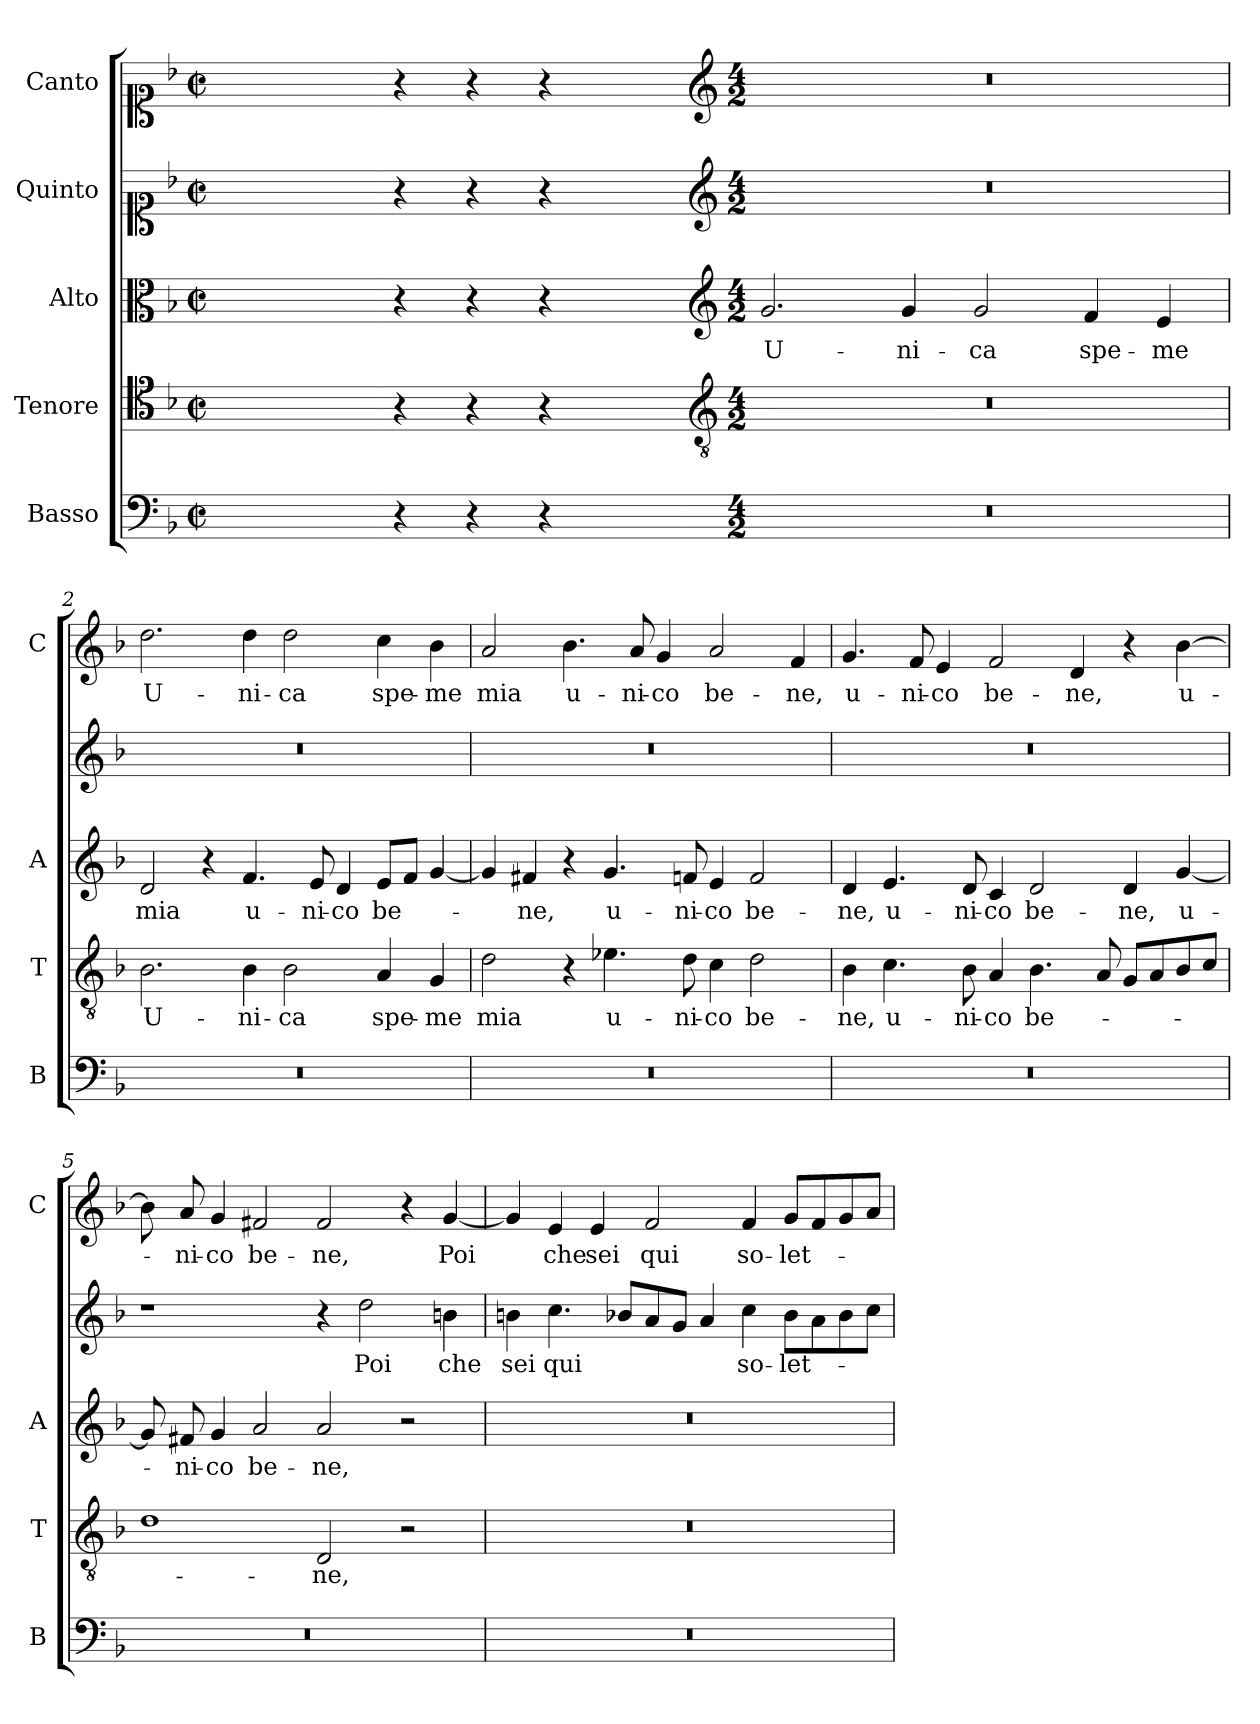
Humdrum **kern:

**kern	**kern	**text	**kern	**text	**kern	**text	**kern	**text
*part5	*part4	*part4	*part3	*part3	*part2	*part2	*part1	*part1
*staff5	*staff4	*staff4	*staff3	*staff3	*staff2	*staff2	*staff1	*staff1
*I"Basso	*I"Tenore	*	*I"Alto	*	*I"Quinto	*	*I"Canto	*
*I'B	*I'T	*	*I'A	*	*	*	*I'C	*
*clefF4	*clefC4	*	*clefC3	*	*clefC1	*	*clefC1	*
*k[b-]	*k[b-]	*	*k[b-]	*	*k[b-]	*	*k[b-]	*
*F:	*F:	*	*F:	*	*F:	*	*F:	*
*M2/2	*M2/2	*	*M2/2	*	*M2/2	*	*M2/2	*
*met(c|)	*met(c|)	*	*met(c|)	*	*met(c|)	*	*met(c|)	*
=	=	=	=	=	=	=	=	=
1ryy	1ryy	.	1ryy	.	1ryy	.	1ryy	.
=1X-	=1X-	=1X-	=1X-	=1X-	=1X-	=1X-	=1X-	=1X-
4r	4r	.	4r	.	4r	.	4r	.
4r	4r	.	4r	.	4r	.	4r	.
4r	4r	.	4r	.	4r	.	4r	.
4ryy	4ryy	.	4ryy	.	4ryy	.	4ryy	.
=1-	=1-	=1-	=1-	=1-	=1-	=1-	=1-	=1-
*	*clefGv2	*	*clefG2	*	*clefG2	*	*clefG2	*
*M4/2	*M4/2	*	*M4/2	*	*M4/2	*	*M4/2	*
!	!	!	!	!LO:LY:b	!	!	!	!
0r	0r	.	2.g/	U-	0r	.	0r	.
!	!	!	!	!LO:LY:b	!	!	!	!
.	.	.	4g/	-ni-	.	.	.	.
!	!	!	!	!LO:LY:b	!	!	!	!
.	.	.	2g/	-ca	.	.	.	.
!	!	!	!	!LO:LY:b	!	!	!	!
.	.	.	4f/	spe-	.	.	.	.
!	!	!	!	!LO:LY:b	!	!	!	!
.	.	.	4e/	-me	.	.	.	.
=2	=2	=2	=2	=2	=2	=2	=2	=2
!	!	!LO:LY:b	!	!LO:LY:b	!	!	!	!LO:LY:b
0r	2.B-\	U-	2d/	mia	0r	.	2.dd\	U-
.	.	.	4r	.	.	.	.	.
!	!	!LO:LY:b	!	!LO:LY:b	!	!	!	!LO:LY:b
.	4B-\	-ni-	4.f/	u-	.	.	4dd\	-ni-
!	!	!LO:LY:b	!	!	!	!	!	!LO:LY:b
.	2B-\	-ca	.	.	.	.	2dd\	-ca
!	!	!	!	!LO:LY:b	!	!	!	!
.	.	.	8e/	-ni-	.	.	.	.
!	!	!	!	!LO:LY:b	!	!	!	!
.	.	.	4d/	-co	.	.	.	.
!	!	!LO:LY:b	!	!LO:LY:b	!	!	!	!LO:LY:b
.	4A/	spe-	8e/L	be-	.	.	4cc\	spe-
.	.	.	8f/J	.	.	.	.	.
!	!	!LO:LY:b	!	!	!	!	!	!LO:LY:b
.	4G/	-me	[4g/	.	.	.	4b-\	-me
=3	=3	=3	=3	=3	=3	=3	=3	=3
!	!	!LO:LY:b	!	!	!	!	!	!LO:LY:b
0r	2d\	mia	4g/]	.	0r	.	2a/	mia
!	!	!	!	!LO:LY:b	!	!	!	!
.	.	.	4f#X/	-ne,	.	.	.	.
!	!	!	!	!	!	!	!	!LO:LY:b
.	4r	.	4r	.	.	.	4.b-\	u-
!	!	!LO:LY:b	!	!LO:LY:b	!	!	!	!
.	4.e-X\	u-	4.g/	u-	.	.	.	.
!	!	!	!	!	!	!	!	!LO:LY:b
.	.	.	.	.	.	.	8a/	-ni-
!	!	!	!	!	!	!	!	!LO:LY:b
.	.	.	.	.	.	.	4g/	-co
!	!	!LO:LY:b	!	!LO:LY:b	!	!	!	!
.	8d\	-ni-	8fn/	-ni-	.	.	.	.
!	!	!LO:LY:b	!	!LO:LY:b	!	!	!	!LO:LY:b
.	4c\	-co	4e/	-co	.	.	2a/	be-
!	!	!LO:LY:b	!	!LO:LY:b	!	!	!	!
.	2d\	be-	2f/	be-	.	.	.	.
!	!	!	!	!	!	!	!	!LO:LY:b
.	.	.	.	.	.	.	4f/	-ne,
!!LO:LB:g=z
=4	=4	=4	=4	=4	=4	=4	=4	=4
!	!	!LO:LY:b	!	!LO:LY:b	!	!	!	!LO:LY:b
0r	4B-\	-ne,	4d/	-ne,	0r	.	4.g/	u-
!	!	!LO:LY:b	!	!LO:LY:b	!	!	!	!
.	4.c\	u-	4.e/	u-	.	.	.	.
!	!	!	!	!	!	!	!	!LO:LY:b
.	.	.	.	.	.	.	8f/	-ni-
!	!	!	!	!	!	!	!	!LO:LY:b
.	.	.	.	.	.	.	4e/	-co
!	!	!LO:LY:b	!	!LO:LY:b	!	!	!	!
.	8B-\	-ni-	8d/	-ni-	.	.	.	.
!	!	!LO:LY:b	!	!LO:LY:b	!	!	!	!LO:LY:b
.	4A/	-co	4c/	-co	.	.	2f/	be-
!	!	!LO:LY:b	!	!LO:LY:b	!	!	!	!
.	4.B-\	be-	2d/	be-	.	.	.	.
!	!	!	!	!	!	!	!	!LO:LY:b
.	.	.	.	.	.	.	4d/	-ne,
.	8A/	.	.	.	.	.	.	.
!	!	!	!	!LO:LY:b	!	!	!	!
.	8G/L	.	4d/	-ne,	.	.	4r	.
.	8A/	.	.	.	.	.	.	.
!	!	!	!	!LO:LY:b	!	!	!	!LO:LY:b
.	8B-/	.	[4g/	u-	.	.	[4b-\	u-
.	8c/J	.	.	.	.	.	.	.
=5	=5	=5	=5	=5	=5	=5	=5	=5
0r	1d	.	8g/]	.	1r	.	8b-\]	.
!	!	!	!	!LO:LY:b	!	!	!	!LO:LY:b
.	.	.	8f#X/	-ni-	.	.	8a/	-ni-
!	!	!	!	!LO:LY:b	!	!	!	!LO:LY:b
.	.	.	4g/	-co	.	.	4g/	-co
!	!	!	!	!LO:LY:b	!	!	!	!LO:LY:b
.	.	.	2a/	be-	.	.	2f#X/	be-
!	!	!LO:LY:b	!	!LO:LY:b	!	!	!	!LO:LY:b
.	2D/	-ne,	2a/	-ne,	4r	.	2f#/	-ne,
!	!	!	!	!	!	!LO:LY:b	!	!
.	.	.	.	.	2dd\	Poi	.	.
.	2r	.	2r	.	.	.	4r	.
!	!	!	!	!	!	!LO:LY:b	!	!LO:LY:b
.	.	.	.	.	4bn\	che	[4g/	Poi
=6	=6	=6	=6	=6	=6	=6	=6	=6
!	!	!	!	!	!	!LO:LY:b	!	!
0r	0r	.	0r	.	4bn\	sei	4g/]	.
!	!	!	!	!	!	!LO:LY:b	!	!LO:LY:b
.	.	.	.	.	4.cc\	qui	4e/	che
!	!	!	!	!	!	!	!	!LO:LY:b
.	.	.	.	.	.	.	4e/	sei
.	.	.	.	.	8b-X/L	.	.	.
!	!	!	!	!	!	!	!	!LO:LY:b
.	.	.	.	.	8a/	.	2f/	qui
.	.	.	.	.	8g/J	.	.	.
.	.	.	.	.	4a/	.	.	.
!	!	!	!	!	!	!LO:LY:b	!	!LO:LY:b
.	.	.	.	.	4cc\	so-	4f/	so-
!	!	!	!	!	!	!LO:LY:b	!	!LO:LY:b
.	.	.	.	.	8b-\L	-let-	8g/L	-let-
.	.	.	.	.	8a\	.	8f/	.
.	.	.	.	.	8b-\	.	8g/	.
.	.	.	.	.	8cc\J	.	8a/J	.
=	=	=	=	=	=	=	=	=
*-	*-	*-	*-	*-	*-	*-	*-	*-
